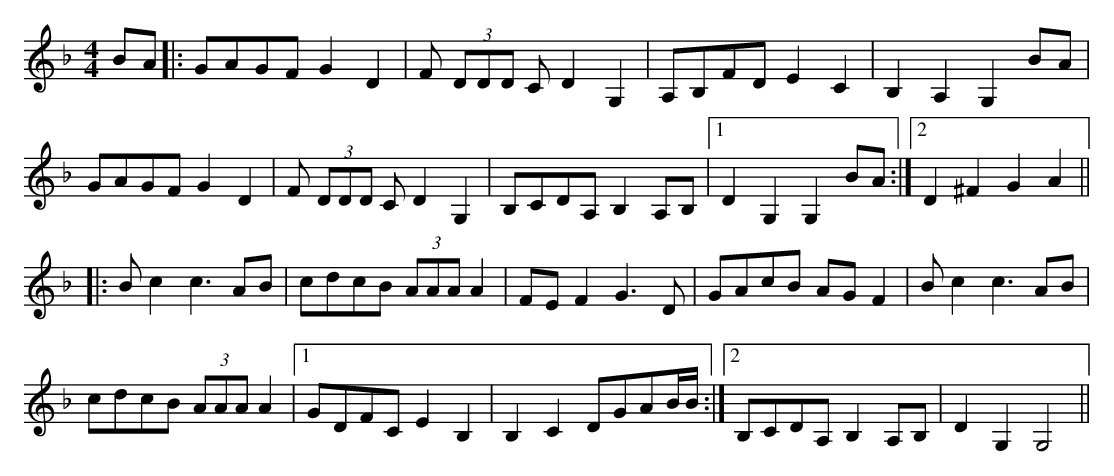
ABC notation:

X:1
M:4/4
K:Gdor
BA|:GAGF G2 D2|F (3DDD C D2 G,2|A,B,FD E2 C2|B,2 A,2 G,2 BA|
GAGF G2 D2|F (3DDD C D2 G,2|B,CDA, B,2 A,B,|1 D2 G,2 G,2 BA:|2 D2 ^F2 G2 A2||
|:B c2 c3 AB|cdcB (3AAA A2|FE F2 G3 D|GAcB AG F2|B c2 c3 AB|
cdcB (3AAA A2|1 GDFC E2 B,2|B,2 C2 DGAB/B/:|2 B,CDA, B,2 A,B,|D2 G,2 G,4||
